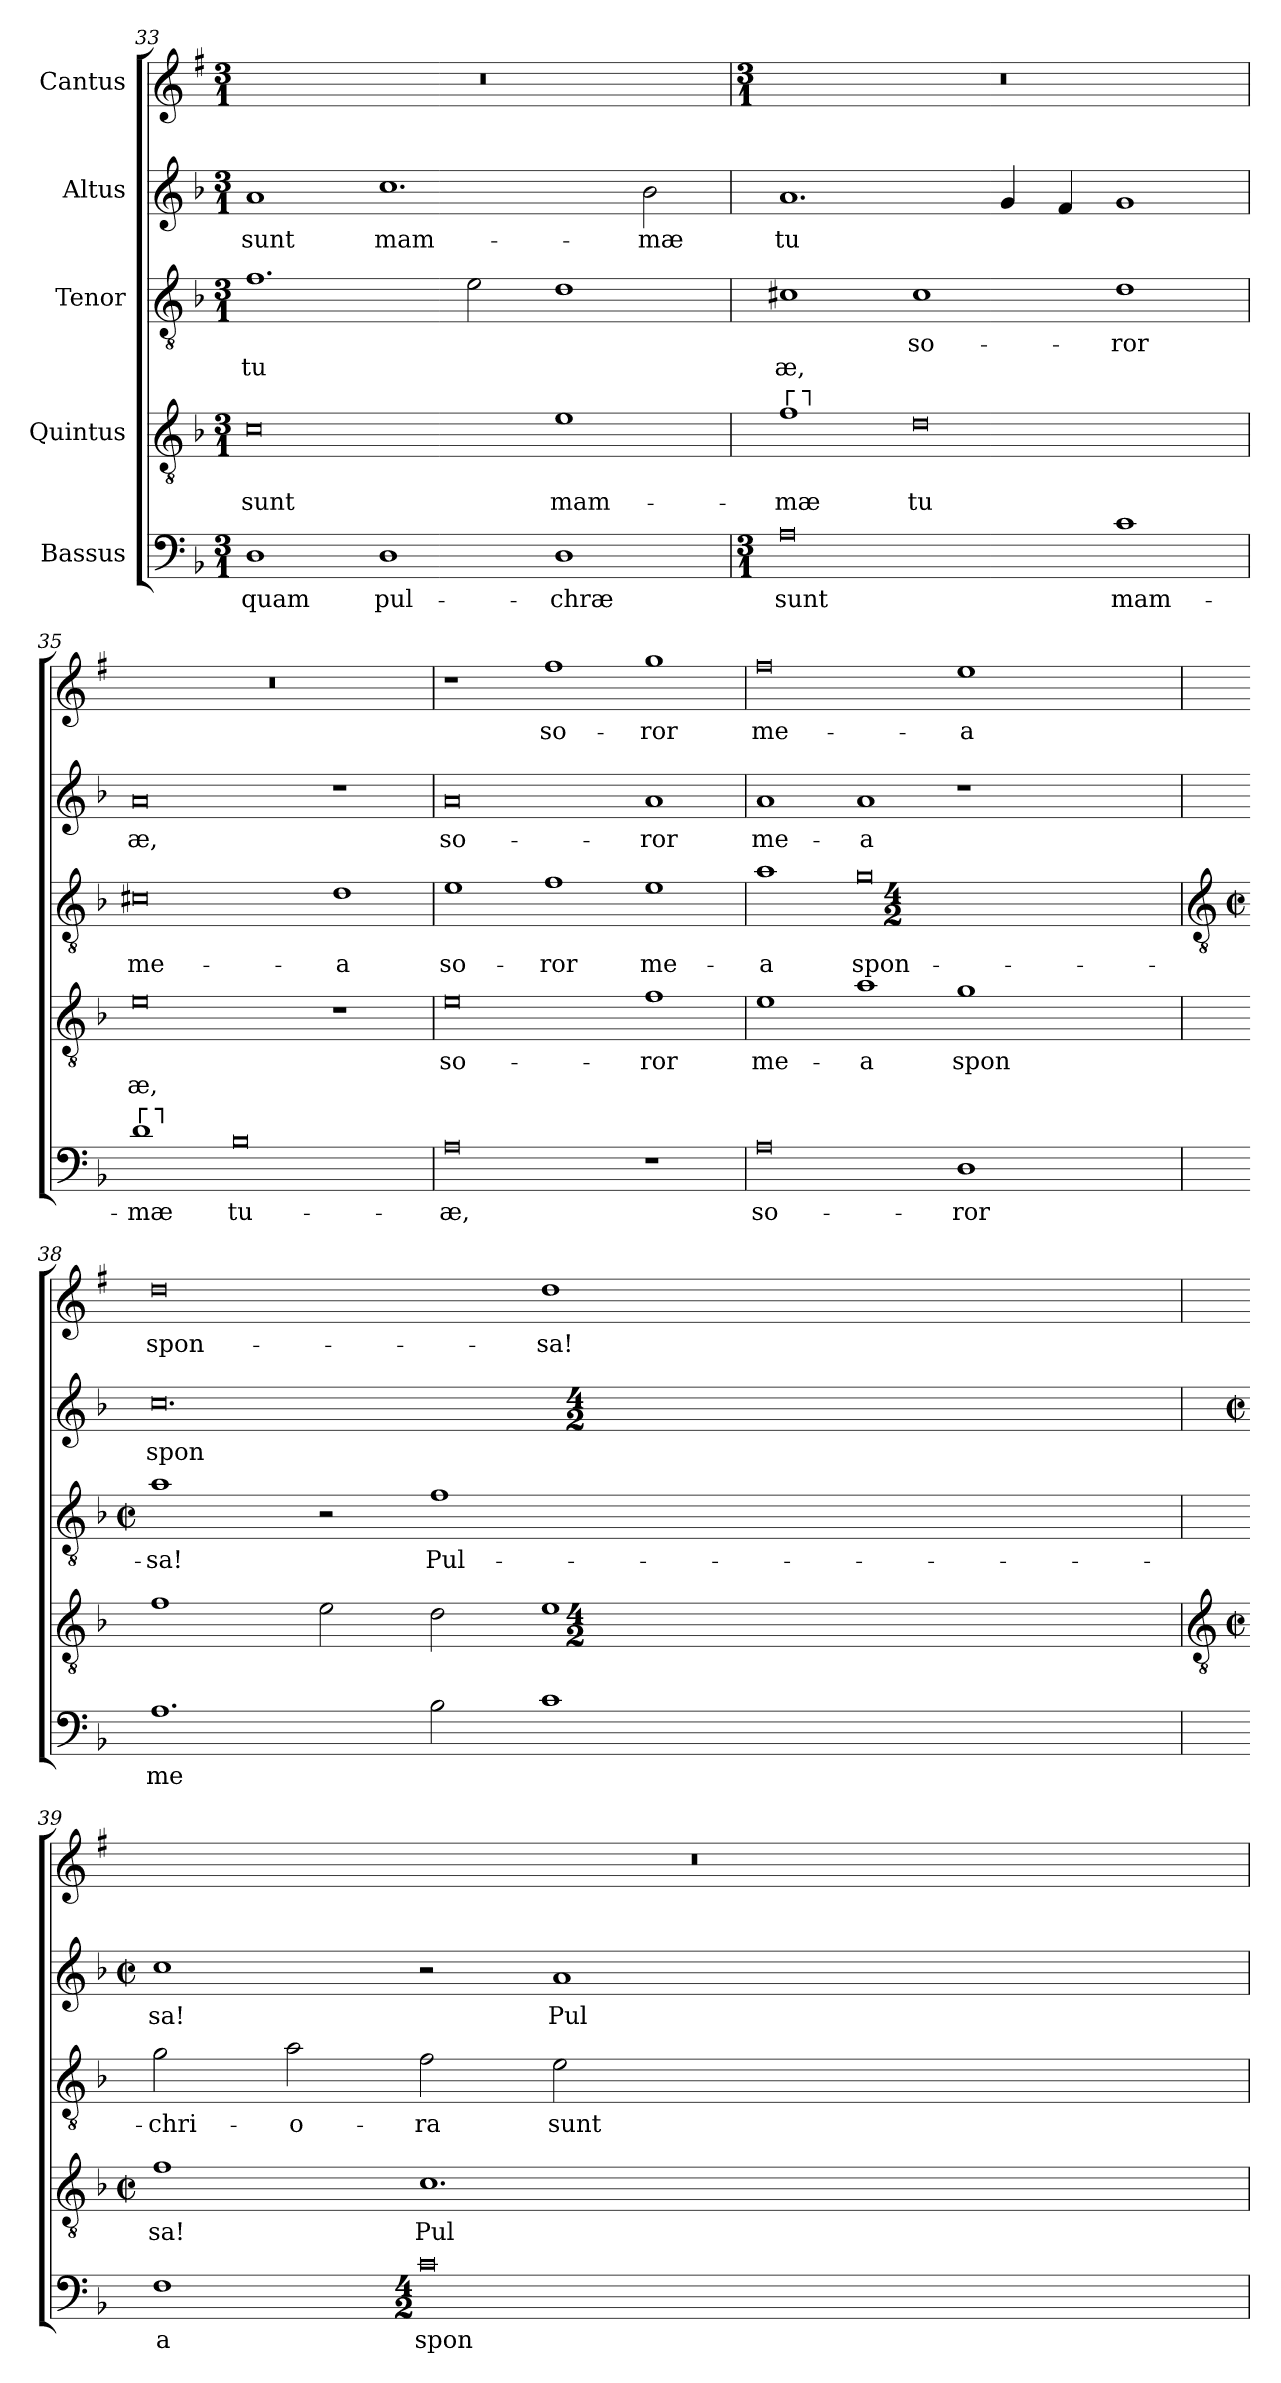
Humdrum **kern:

**kern	**text	**kern	**text	**text	**kern	**text	**text	**kern	**text	**kern	**text
*part5	*part5	*part4	*part4	*part4	*part3	*part3	*part3	*part2	*part2	*part1	*part1
*staff5	*staff5	*staff4	*staff4	*staff4	*staff3	*staff3	*staff3	*staff2	*staff2	*staff1	*staff1
*I"Bassus	*	*I"Quintus	*	*	*I"Tenor	*	*	*I"Altus	*	*I"Cantus	*
!!LO:LB:g=z
*clefF4	*	*clefGv2	*	*	*clefGv2	*	*	*clefG2	*	*clefG2	*
*	*	*	*	*	*	*	*	*	*	*ITrd1c2	*
*k[b-]	*	*k[b-]	*	*	*k[b-]	*	*	*k[b-]	*	*k[b-]	*
*F:	*	*F:	*	*	*F:	*	*	*F:	*	*F:	*
*M3/1	*	*M3/1	*	*	*M3/1	*	*	*M3/1	*	*M3/1	*
=33	=33	=33	=33	=33	=33	=33	=33	=33	=33	=33	=33
!	!LO:LY:b	!	!	!LO:LY:b	!	!	!LO:LY:b	!	!LO:LY:b	!	!
1D	quam	0c	.	sunt	1.f	.	tu	1a	sunt	0.r	.
!	!LO:LY:b	!	!	!	!	!	!	!	!LO:LY:b	!	!
1D	pul-	.	.	.	.	.	.	1.cc	mam-	.	.
.	.	.	.	.	2e	.	.	.	.	.	.
!	!LO:LY:b	!	!	!LO:LY:b	!	!	!	!	!	!	!
1D	-chræ	1e	.	mam-	1d	.	.	.	.	.	.
!	!	!	!	!	!	!	!	!	!LO:LY:b	!	!
.	.	.	.	.	.	.	.	2b-	-mæ	.	.
!!LO:LB:g=z
=34	=34	=34	=34	=34	=34	=34	=34	=34	=34	=34	=34
*M3/1	*	*	*	*	*	*	*	*	*	*M3/1	*
!	!	!LO:TX:a:t=┌               ┐	!	!	!	!	!	!	!	!	!
!	!LO:LY:b	!	!	!LO:LY:b	!	!	!LO:LY:b	!	!LO:LY:b	!	!
0A	sunt	1f	.	-mæ	1c#X	.	æ,	1.a	tu	0.r	.
!	!	!	!	!LO:LY:b	!	!LO:LY:b	!	!	!	!	!
.	.	0d	.	tu	1c#	so-	.	.	.	.	.
.	.	.	.	.	.	.	.	4g	.	.	.
.	.	.	.	.	.	.	.	4f	.	.	.
!	!LO:LY:b	!	!	!	!	!LO:LY:b	!	!	!	!	!
1c	mam-	.	.	.	1d	-ror	.	1g	.	.	.
=35	=35	=35	=35	=35	=35	=35	=35	=35	=35	=35	=35
!LO:TX:a:t=┌              ┐	!	!	!	!	!	!	!	!	!	!	!
!	!LO:LY:b	!	!	!LO:LY:b	!	!LO:LY:b	!	!	!LO:LY:b	!	!
1d	-mæ	0e	.	æ,	0c#X	me-	.	0a	æ,	0.r	.
!	!LO:LY:b	!	!	!	!	!	!	!	!	!	!
0B-	tu-	.	.	.	.	.	.	.	.	.	.
!	!	!	!	!	!	!LO:LY:b	!	!	!	!	!
.	.	1r	.	.	1d	-a	.	1r	.	.	.
=36	=36	=36	=36	=36	=36	=36	=36	=36	=36	=36	=36
!	!LO:LY:b	!	!LO:LY:b	!	!	!LO:LY:b	!	!	!LO:LY:b	!	!
0A	-æ,	0e	so-	.	1e	so-	.	0a	so-	1r	.
!	!	!	!	!	!	!LO:LY:b	!	!	!	!	!LO:LY:b
.	.	.	.	.	1f	-ror	.	.	.	1ee	so-
!	!	!	!LO:LY:b	!	!	!LO:LY:b	!	!	!LO:LY:b	!	!LO:LY:b
1r	.	1f	-ror	.	1e	me-	.	1a	-ror	1ff	-ror
=37	=37	=37	=37	=37	=37	=37	=37	=37	=37	=37	=37
!	!LO:LY:b	!	!LO:LY:b	!	!	!LO:LY:b	!	!	!LO:LY:b	!	!LO:LY:b
0A	so-	1e	me-	.	1a	-a	.	1a	me-	0ee	me-
!	!	!	!LO:LY:b	!	!	!LO:LY:b	!	!	!LO:LY:b	!	!
.	.	1a	-a	.	0g	spon-	.	1a	-a	.	.
!	!LO:LY:b	!	!LO:LY:b	!	!	!	!	!	!	!	!LO:LY:b
1D	-ror	1g	spon	.	.	.	.	1r	.	1dd	-a
*	*	*	*	*	*M4/2	*	*	*	*	*	*
*	*	*	*	*	*met(c|)	*	*	*	*	*	*
!!LO:LB:g=z
=38	=38	=38	=38	=38	=38	=38	=38	=38	=38	=38	=38
*	*	*	*	*	*clefGv2	*	*	*	*	*	*
*	*	*	*	*	*M4/2	*	*	*	*	*	*
*	*	*	*	*	*met(c|)	*	*	*	*	*	*
!	!LO:LY:b	!	!	!	!	!LO:LY:b	!	!	!LO:LY:b	!	!LO:LY:b
1.A	me	1f	.	.	1a	-sa!	.	0.cc	spon	0cc	spon-
.	.	2e	.	.	2r	.	.	.	.	.	.
!	!	!	!	!	!	!LO:LY:b	!	!	!	!	!
2B-	.	2d	.	.	1f	Pul-	.	.	.	.	.
!	!	!	!	!	!	!	!	!	!	!	!LO:LY:b
1c	.	1e	.	.	.	.	.	.	.	1cc	-sa!
.	.	.	.	.	2ryy	.	.	.	.	.	.
*	*	*M4/2	*	*	*	*	*	*M4/2	*	*	*
*	*	*met(c|)	*	*	*	*	*	*met(c|)	*	*	*
!!LO:LB:g=z
=39	=39	=39	=39	=39	=39	=39	=39	=39	=39	=39	=39
*	*	*clefGv2	*	*	*	*	*	*	*	*	*
*	*	*M4/2	*	*	*	*	*	*M4/2	*	*	*
*	*	*met(c|)	*	*	*	*	*	*met(c|)	*	*	*
!	!LO:LY:b	!	!LO:LY:b	!	!	!LO:LY:b	!	!	!LO:LY:b	!	!
1F	a	1f	sa!	.	2g	-chri-	.	1cc	sa!	0.r	.
!	!	!	!	!	!	!LO:LY:b	!	!	!	!	!
.	.	.	.	.	2a	-o-	.	.	.	.	.
!	!LO:LY:b	!	!LO:LY:b	!	!	!LO:LY:b	!	!	!	!	!
0c	spon-	1.c	Pul-	.	2f	-ra	.	2r	.	.	.
!	!	!	!	!	!	!LO:LY:b	!	!	!LO:LY:b	!	!
.	.	.	.	.	2e	sunt	.	1a	Pul-	.	.
.	.	.	.	.	1ryy	.	.	.	.	.	.
.	.	2ryy	.	.	.	.	.	2ryy	.	.	.
*M4/2	*	*	*	*	*	*	*	*	*	*M4/2	*
*met(c|)	*	*	*	*	*	*	*	*	*	*met(c|)	*
=	=	=	=	=	=	=	=	=	=	=	=
*-	*-	*-	*-	*-	*-	*-	*-	*-	*-	*-	*-
